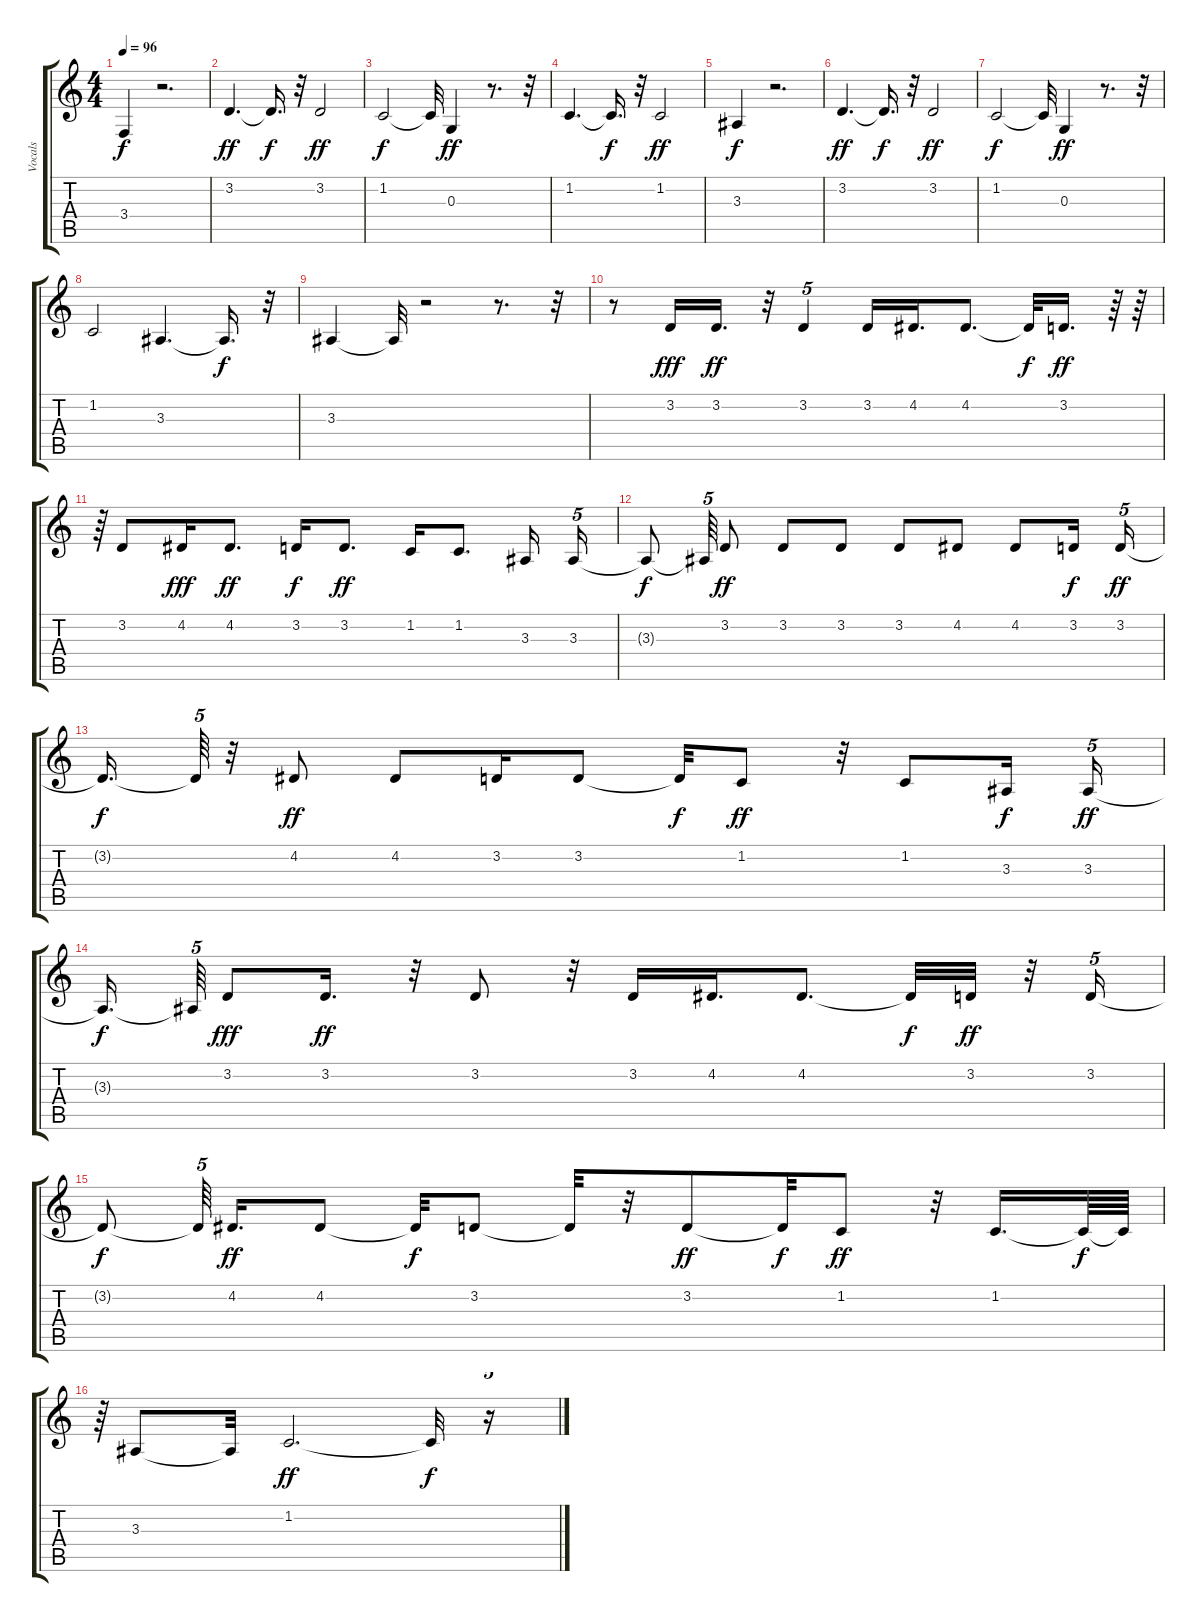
\track ("Vocals" "Vocals") {instrument tenorsax}
\staff {score tabs}
\tuning (E4 B3 G3 D3 A2 E2) {hide}
\ts (4 4)
\tempo 96
\clef g2
\ks c
3.4{t}.4{dy f} r.2{d} |
3.2.4{d dy ff} 3.2{t}.16{d dy f} r.32 3.2.2{dy ff} |
1.2.2{dy f} 1.2{t}.32 0.3.4{dy ff} r.8{d} r.32 |
1.2.4{d} 1.2{t}.16{d dy f} r.32 1.2.2{dy ff} |
3.3.4{dy f} r.2{d} |
3.2.4{d dy ff} 3.2{t}.16{d dy f} r.32 3.2.2{dy ff} |
1.2.2{dy f} 1.2{t}.32 0.3.4{dy ff} r.8{d} r.32 |
1.2.2 3.3.4{d} 3.3{t}.16{d dy f} r.32 |
3.3.4 3.3{t}.32 r.2 r.8{d} r.32 |
r.8 3.2.16{dy fff} 3.2.16{d dy ff} r.32 3.2.4{tu (5 4)} 3.2.16 4.2.16{d} 4.2.8{d} 4.2{t}.32{dy f} 3.2.16{d dy ff} r.64 r.64 |
r.64{tu (5 4)} 3.2.8 4.2.16{dy fff} 4.2.8{d dy ff} 3.2.16{dy f} 3.2.8{d dy ff} 1.2.16 1.2.8{d} 3.3.16 3.3.16{tu (5 4)} |
3.3{t}.8{dy f} 3.3{t}.64{tu (5 4)} 3.2.8{dy ff} 3.2.8 3.2.8 3.2.8 4.2.8 4.2.8 3.2.16{dy f} 3.2.16{tu (5 4) dy ff} |
3.2{t}.16{d dy f} 3.2{t}.64{tu (5 4)} r.32 4.2.8{dy ff} 4.2.8 3.2.16 3.2.8 3.2{t}.32{dy f} 1.2.8{dy ff} r.32 1.2.8 3.3.16{dy f} 3.3.16{tu (5 4) dy ff} |
3.3{t}.16{d dy f beam splitsecondary} 3.3{t}.64{tu (5 4)} 3.2.8{dy fff} 3.2.16{d dy ff} r.32 3.2.8 r.32 3.2.16 4.2.16{d} 4.2.8{d} 4.2{t}.32{dy f} 3.2.32{dy ff} r.32 3.2.16{tu (5 4)} |
3.2{t}.8{dy f} 3.2{t}.64{tu (5 4) beam splitsecondary} 4.2.16{d dy ff} 4.2.8 4.2{t}.32{dy f} 3.2.8 3.2{t}.32 r.32 3.2.8{dy ff} 3.2{t}.32{dy f} 1.2.8{dy ff} r.32 1.2.16{d} 1.2{t}.64{dy f} 1.2{t}.64 |
r.64{tu (5 4)} 3.3.8 3.3{t}.32 1.2.2{d dy ff} 1.2{t}.32{dy f} r.16{tu (5 4)}
